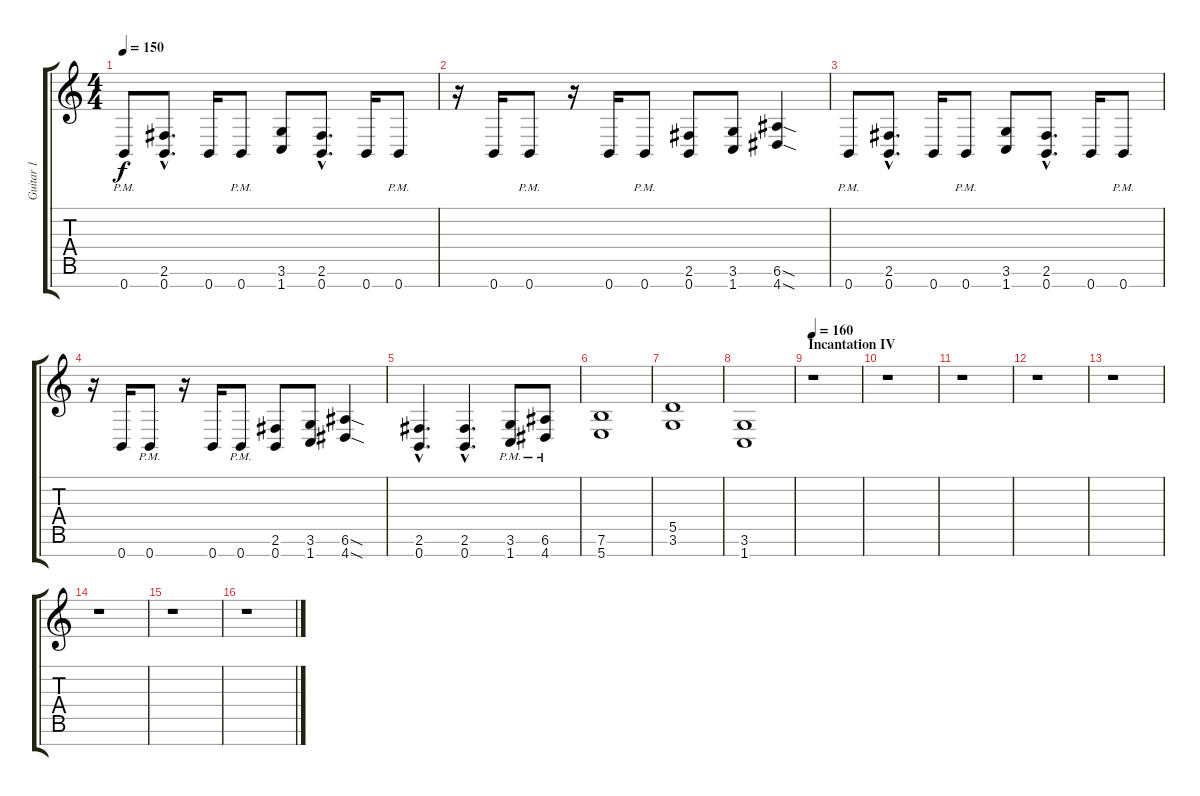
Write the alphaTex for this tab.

\track ("Guitar 1" "Guitar 1") {instrument distortionguitar}
\staff {score tabs}
\tuning (E4 B3 G3 D3 A2 E2 B1) {hide}
\ts (4 4)
\section ("" "")
\tempo 150
\clef g2
\ks c
0.7{pm}.8{dy f} (2.6{hac} 0.7{hac}).8{d} 0.7.16 0.7{pm}.8 (3.6 1.7).8 (2.6{hac} 0.7{hac}).8{d} 0.7.16 0.7{pm}.8 |
r.16 0.7.16 0.7{pm}.8 r.16 0.7.16 0.7{pm}.8 (2.6 0.7).8 (3.6 1.7).8 (6.6{sod} 4.7{sod}).4 |
0.7{pm}.8 (2.6{hac} 0.7{hac}).8{d} 0.7.16 0.7{pm}.8 (3.6 1.7).8 (2.6{hac} 0.7{hac}).8{d} 0.7.16 0.7{pm}.8 |
r.16 0.7.16 0.7{pm}.8 r.16 0.7.16 0.7{pm}.8 (2.6 0.7).8 (3.6 1.7).8 (6.6{sod} 4.7{sod}).4 |
\section ("" "")
(2.6{hac} 0.7{hac}).4{d} (2.6{hac} 0.7{hac}).4{d} (3.6{pm} 1.7{pm}).8 (6.6{pm} 4.7{pm}).8 |
(7.6 5.7).1 |
(5.5 3.6).1 |
(3.6 1.7).1 |
\section ("" "Incantation IV")
\tempo 160
r.1 |
r.1 |
r.1 |
r.1 |
r.1 |
r.1 |
r.1 |
r.1
